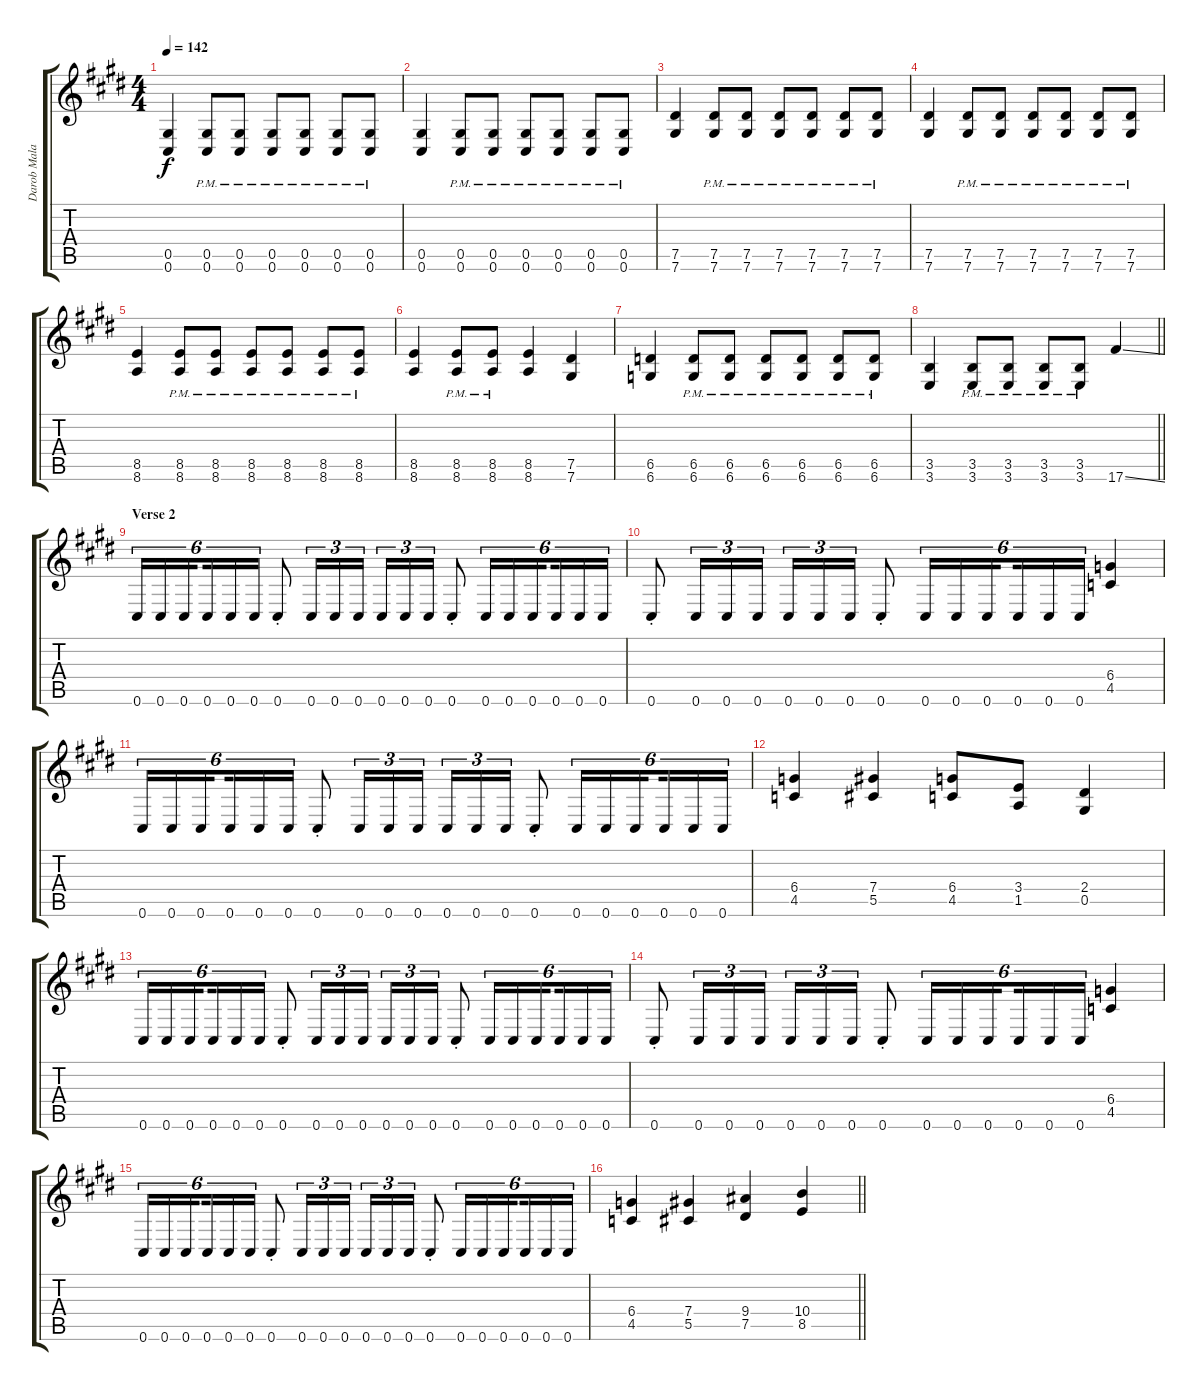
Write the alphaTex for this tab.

\track ("Darob Malakian [Guitar 3]" "Darob Mala") {instrument distortionguitar}
\staff {score tabs}
\tuning (Eb4 Bb3 Gb3 Db3 Ab2 Db2) {hide}
\ts (4 4)
\tempo 142
\clef g2
\ks c#minor
(0.5 0.6).4{dy f} (0.5{pm} 0.6{pm}).8 (0.5{pm} 0.6{pm}).8 (0.5{pm} 0.6{pm}).8 (0.5{pm} 0.6{pm}).8 (0.5{pm} 0.6{pm}).8 (0.5{pm} 0.6{pm}).8 |
(0.5 0.6).4 (0.5{pm} 0.6{pm}).8 (0.5{pm} 0.6{pm}).8 (0.5{pm} 0.6{pm}).8 (0.5{pm} 0.6{pm}).8 (0.5{pm} 0.6{pm}).8 (0.5{pm} 0.6{pm}).8 |
(7.5 7.6).4 (7.5{pm} 7.6{pm}).8 (7.5{pm} 7.6{pm}).8 (7.5{pm} 7.6{pm}).8 (7.5{pm} 7.6{pm}).8 (7.5{pm} 7.6{pm}).8 (7.5{pm} 7.6{pm}).8 |
(7.5 7.6).4 (7.5{pm} 7.6{pm}).8 (7.5{pm} 7.6{pm}).8 (7.5{pm} 7.6{pm}).8 (7.5{pm} 7.6{pm}).8 (7.5{pm} 7.6{pm}).8 (7.5{pm} 7.6{pm}).8 |
(8.5 8.6).4 (8.5{pm} 8.6{pm}).8 (8.5{pm} 8.6{pm}).8 (8.5{pm} 8.6{pm}).8 (8.5{pm} 8.6{pm}).8 (8.5{pm} 8.6{pm}).8 (8.5{pm} 8.6{pm}).8 |
(8.5 8.6).4 (8.5{pm} 8.6{pm}).8 (8.5{pm} 8.6{pm}).8 (8.5 8.6).4 (7.5 7.6).4 |
(6.5 6.6).4 (6.5{pm} 6.6{pm}).8 (6.5{pm} 6.6{pm}).8 (6.5{pm} 6.6{pm}).8 (6.5{pm} 6.6{pm}).8 (6.5{pm} 6.6{pm}).8 (6.5{pm} 6.6{pm}).8 |
\barLineRight lightlight
(3.5 3.6).4 (3.5{pm} 3.6{pm}).8 (3.5{pm} 3.6{pm}).8 (3.5{pm} 3.6{pm}).8 (3.5{pm} 3.6{pm}).8 17.6{ss}.4 |
\section ("" "Verse 2")
0.6.16{tu (6 4)} 0.6.16{tu (6 4)} 0.6.16{tu (6 4) beam splitsecondary} 0.6.16{tu (6 4)} 0.6.16{tu (6 4)} 0.6.16{tu (6 4)} 0.6{st}.8 0.6.16{tu (3 2)} 0.6.16{tu (3 2)} 0.6.16{tu (3 2)} 0.6.16{tu (3 2)} 0.6.16{tu (3 2)} 0.6.16{tu (3 2)} 0.6{st}.8 0.6.16{tu (6 4)} 0.6.16{tu (6 4)} 0.6.16{tu (6 4) beam splitsecondary} 0.6.16{tu (6 4)} 0.6.16{tu (6 4)} 0.6.16{tu (6 4)} |
0.6{st}.8 0.6.16{tu (3 2)} 0.6.16{tu (3 2)} 0.6.16{tu (3 2)} 0.6.16{tu (3 2)} 0.6.16{tu (3 2)} 0.6.16{tu (3 2)} 0.6{st}.8 0.6.16{tu (6 4)} 0.6.16{tu (6 4)} 0.6.16{tu (6 4) beam splitsecondary} 0.6.16{tu (6 4)} 0.6.16{tu (6 4)} 0.6.16{tu (6 4)} (6.4 4.5).4 |
0.6.16{tu (6 4)} 0.6.16{tu (6 4)} 0.6.16{tu (6 4) beam splitsecondary} 0.6.16{tu (6 4)} 0.6.16{tu (6 4)} 0.6.16{tu (6 4)} 0.6{st}.8 0.6.16{tu (3 2)} 0.6.16{tu (3 2)} 0.6.16{tu (3 2)} 0.6.16{tu (3 2)} 0.6.16{tu (3 2)} 0.6.16{tu (3 2)} 0.6{st}.8 0.6.16{tu (6 4)} 0.6.16{tu (6 4)} 0.6.16{tu (6 4) beam splitsecondary} 0.6.16{tu (6 4)} 0.6.16{tu (6 4)} 0.6.16{tu (6 4)} |
(6.4 4.5).4 (7.4 5.5).4 (6.4 4.5).8 (3.4 1.5).8 (2.4 0.5).4 |
0.6.16{tu (6 4)} 0.6.16{tu (6 4)} 0.6.16{tu (6 4) beam splitsecondary} 0.6.16{tu (6 4)} 0.6.16{tu (6 4)} 0.6.16{tu (6 4)} 0.6{st}.8 0.6.16{tu (3 2)} 0.6.16{tu (3 2)} 0.6.16{tu (3 2)} 0.6.16{tu (3 2)} 0.6.16{tu (3 2)} 0.6.16{tu (3 2)} 0.6{st}.8 0.6.16{tu (6 4)} 0.6.16{tu (6 4)} 0.6.16{tu (6 4) beam splitsecondary} 0.6.16{tu (6 4)} 0.6.16{tu (6 4)} 0.6.16{tu (6 4)} |
0.6{st}.8 0.6.16{tu (3 2)} 0.6.16{tu (3 2)} 0.6.16{tu (3 2)} 0.6.16{tu (3 2)} 0.6.16{tu (3 2)} 0.6.16{tu (3 2)} 0.6{st}.8 0.6.16{tu (6 4)} 0.6.16{tu (6 4)} 0.6.16{tu (6 4) beam splitsecondary} 0.6.16{tu (6 4)} 0.6.16{tu (6 4)} 0.6.16{tu (6 4)} (6.4 4.5).4 |
0.6.16{tu (6 4)} 0.6.16{tu (6 4)} 0.6.16{tu (6 4) beam splitsecondary} 0.6.16{tu (6 4)} 0.6.16{tu (6 4)} 0.6.16{tu (6 4)} 0.6{st}.8 0.6.16{tu (3 2)} 0.6.16{tu (3 2)} 0.6.16{tu (3 2)} 0.6.16{tu (3 2)} 0.6.16{tu (3 2)} 0.6.16{tu (3 2)} 0.6{st}.8 0.6.16{tu (6 4)} 0.6.16{tu (6 4)} 0.6.16{tu (6 4) beam splitsecondary} 0.6.16{tu (6 4)} 0.6.16{tu (6 4)} 0.6.16{tu (6 4)} |
\barLineRight lightlight
(6.4 4.5).4 (7.4 5.5).4 (9.4 7.5).4 (10.4 8.5).4
